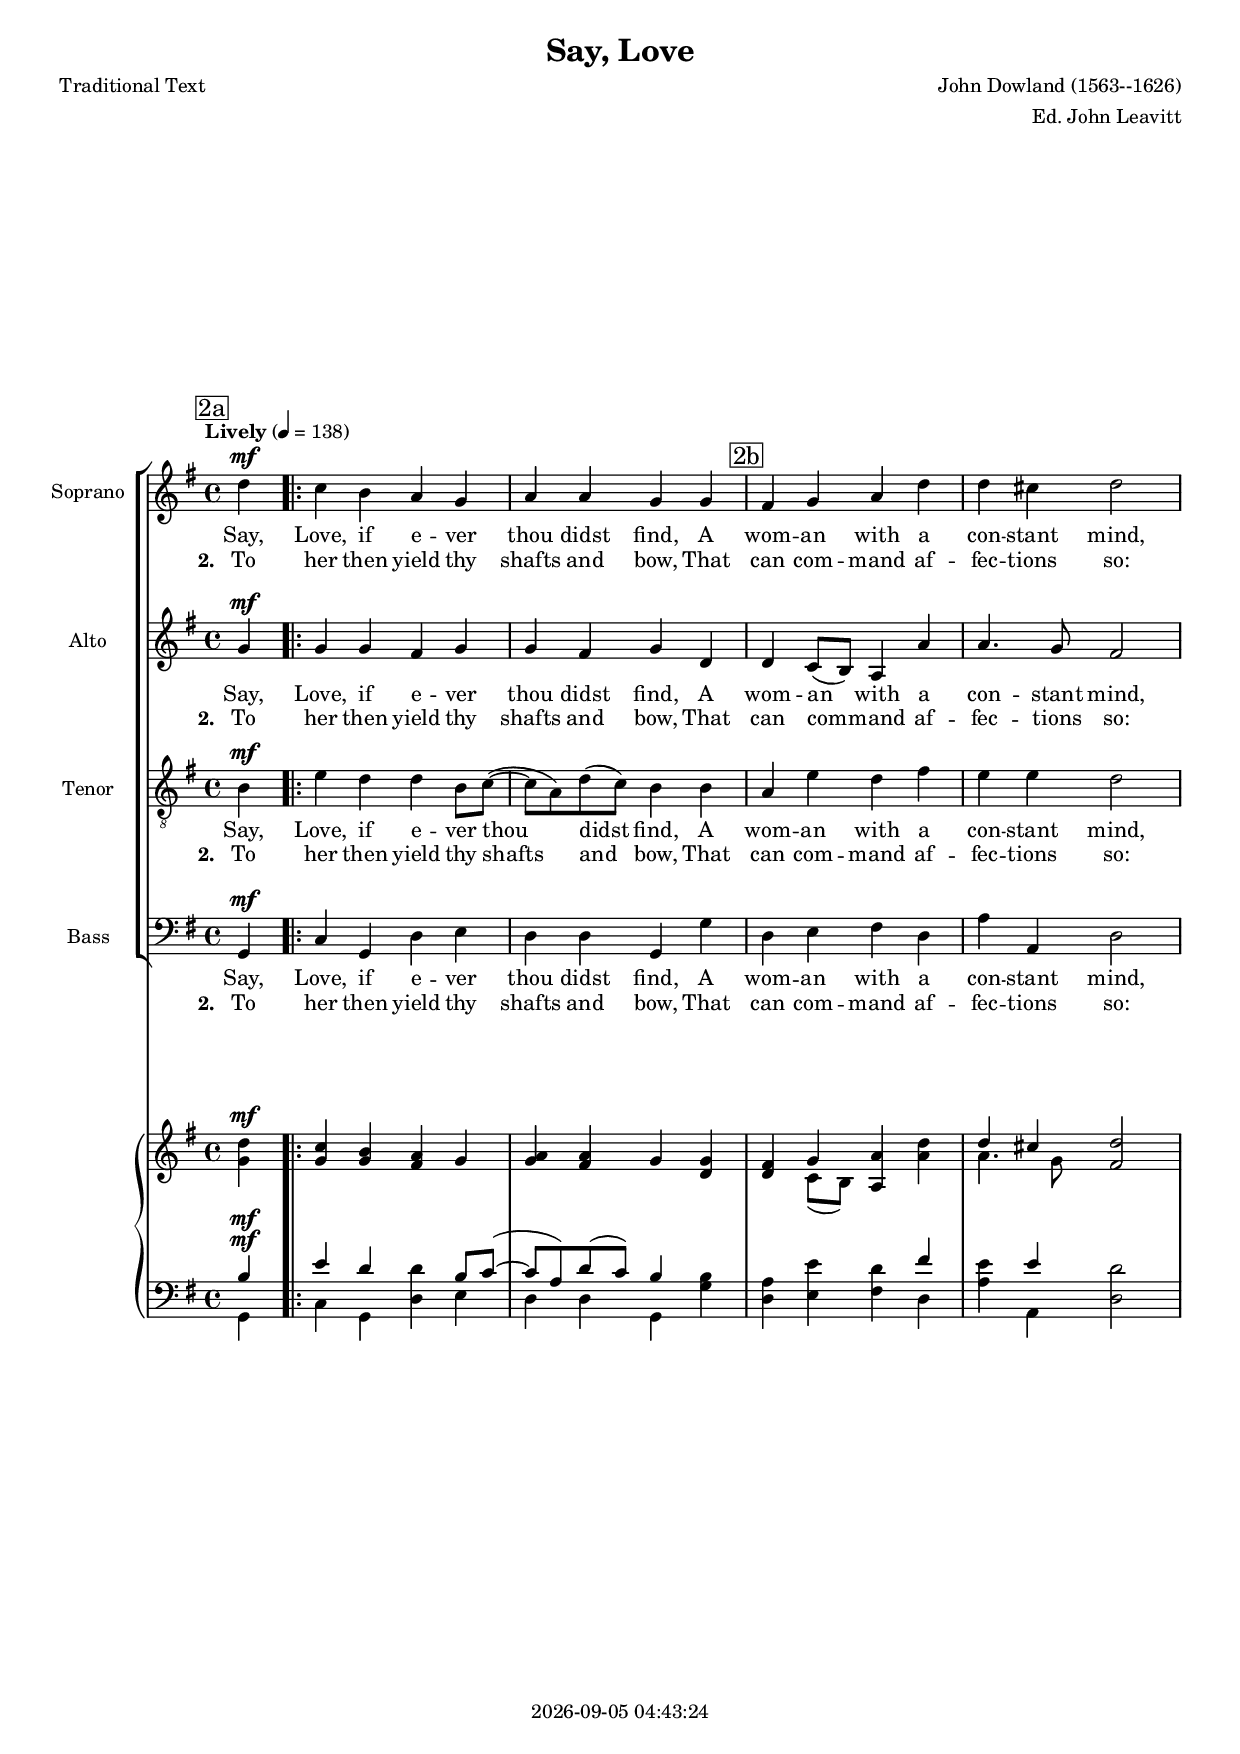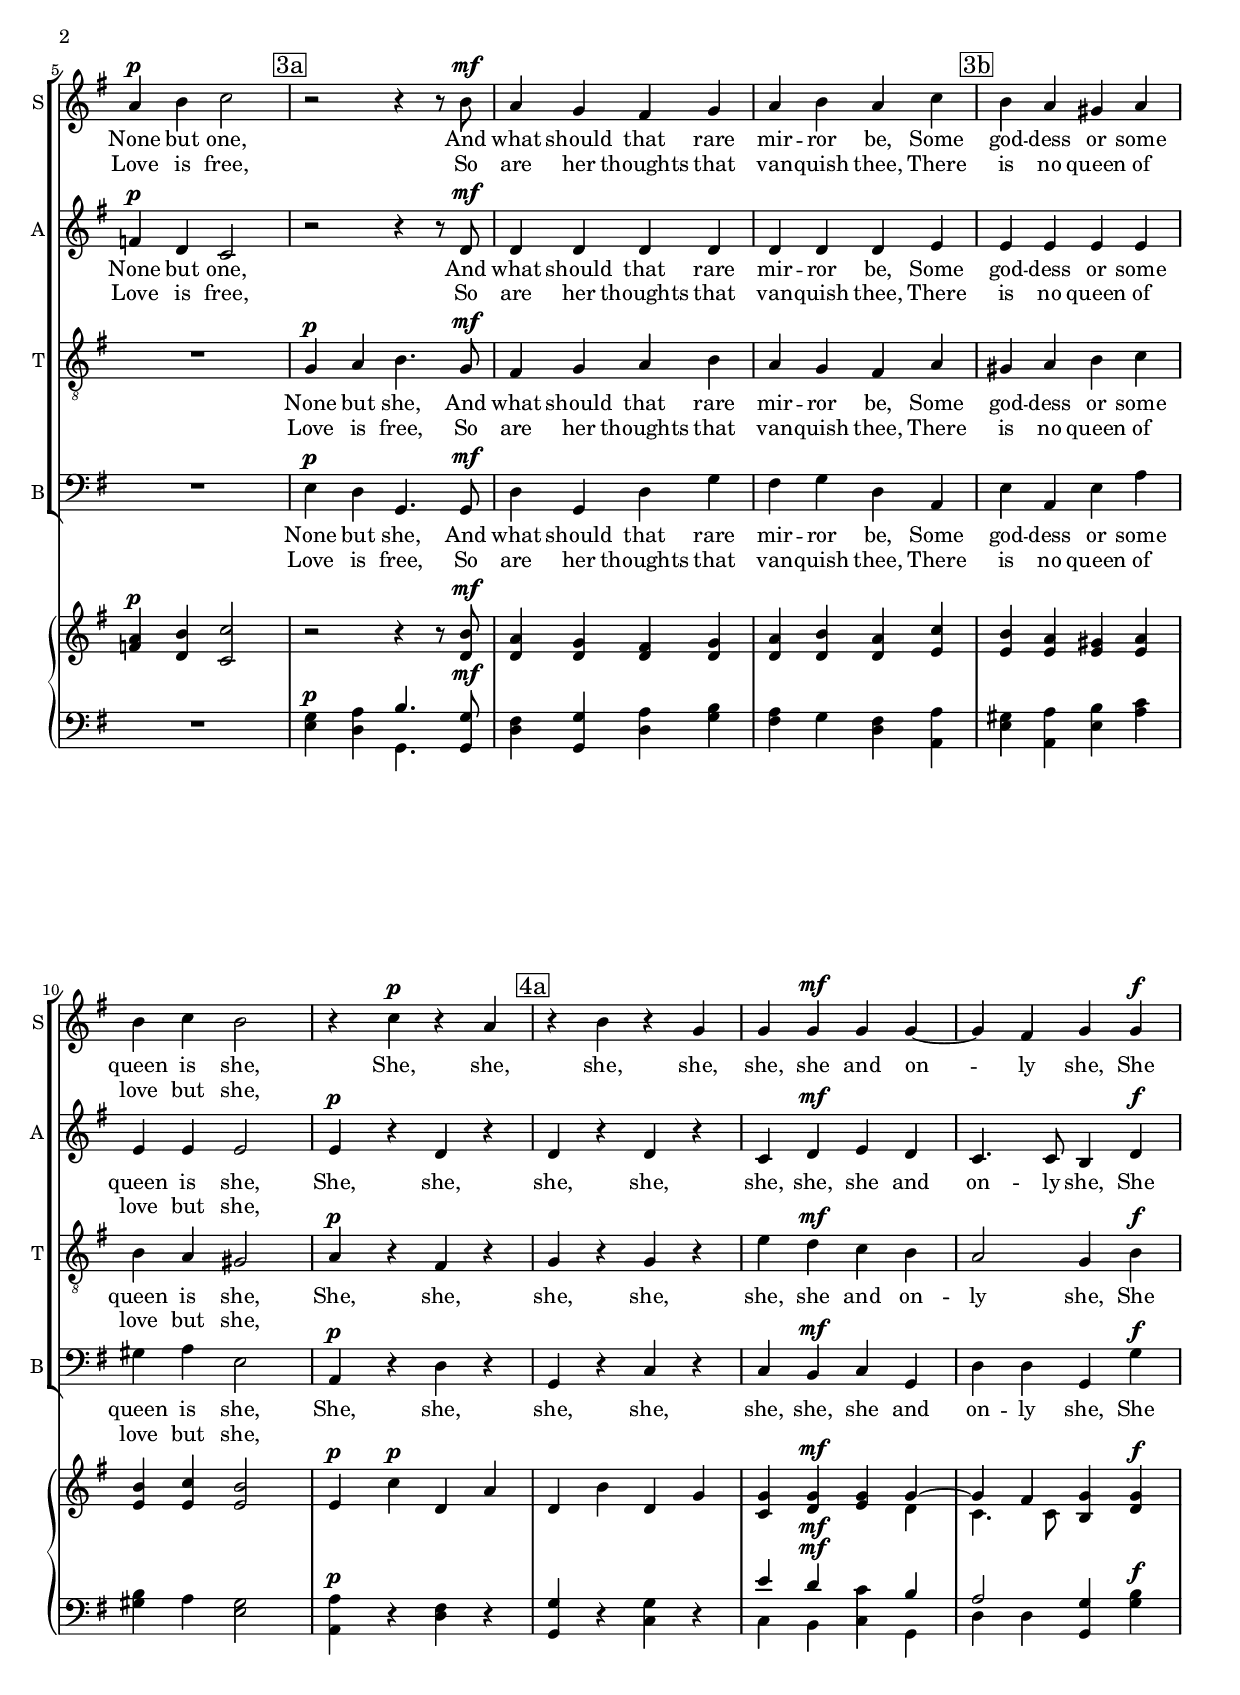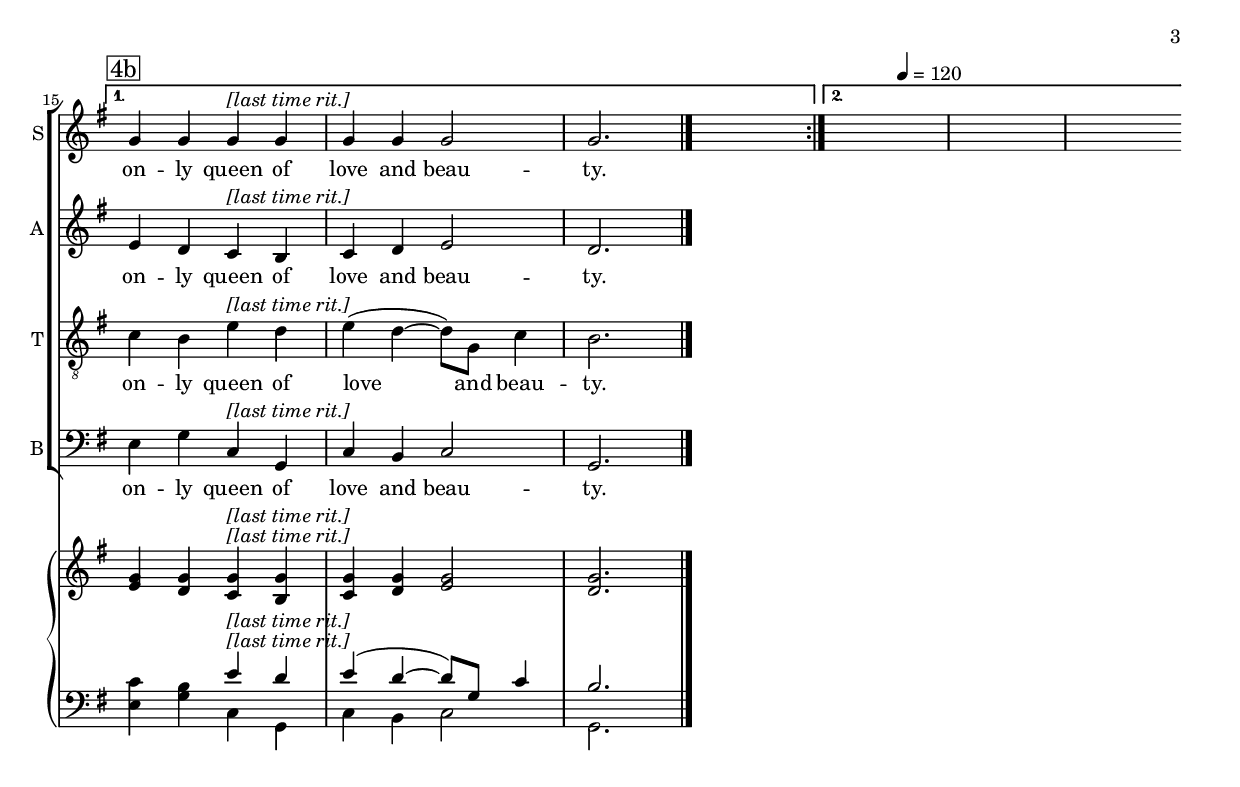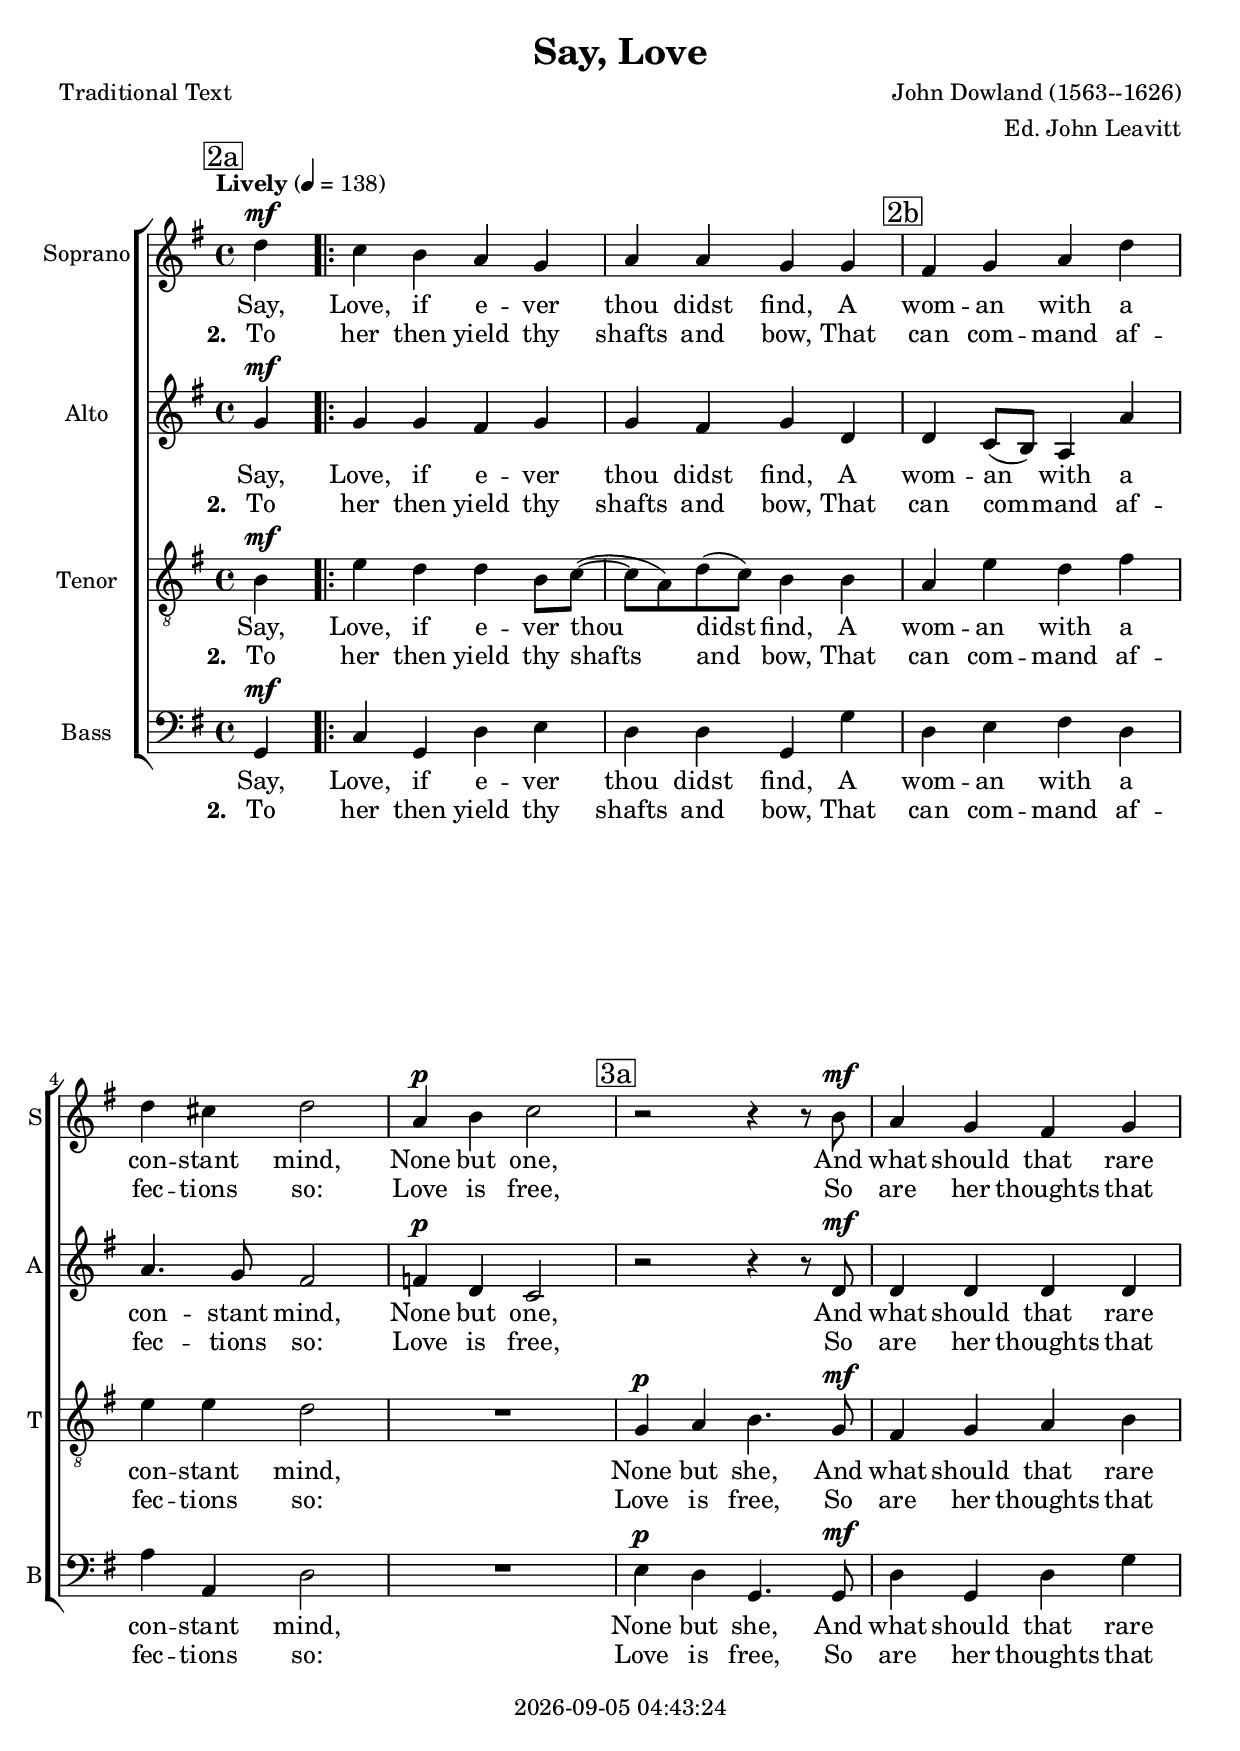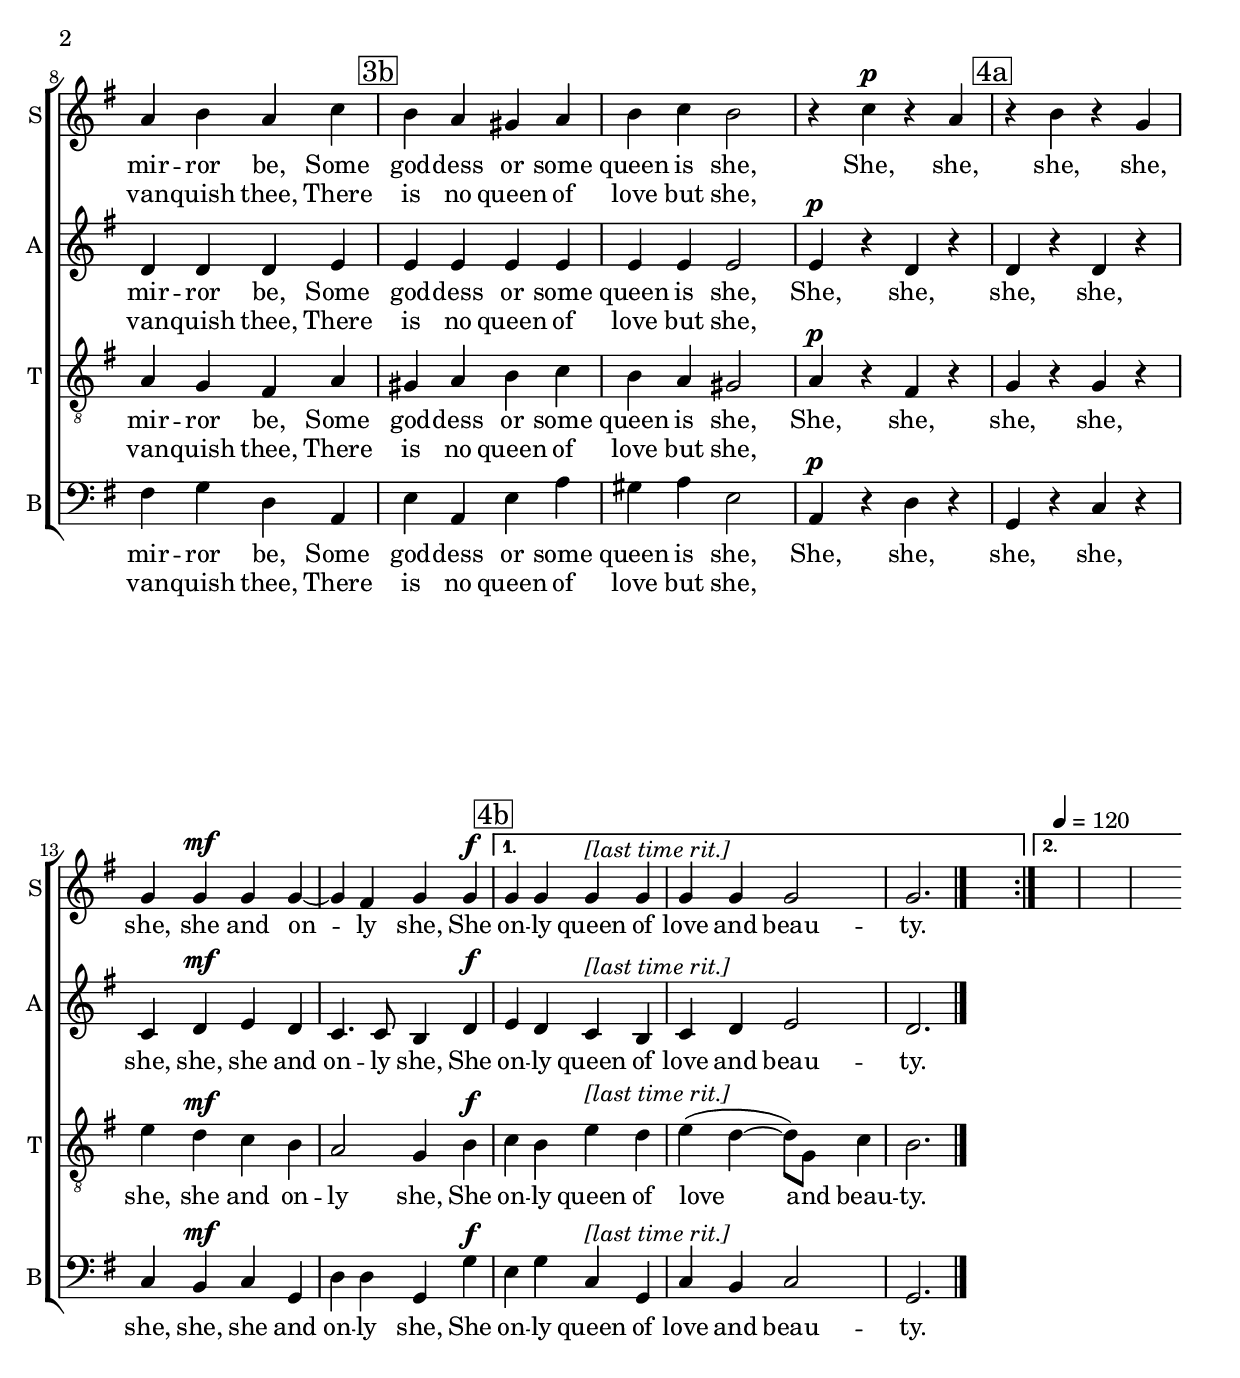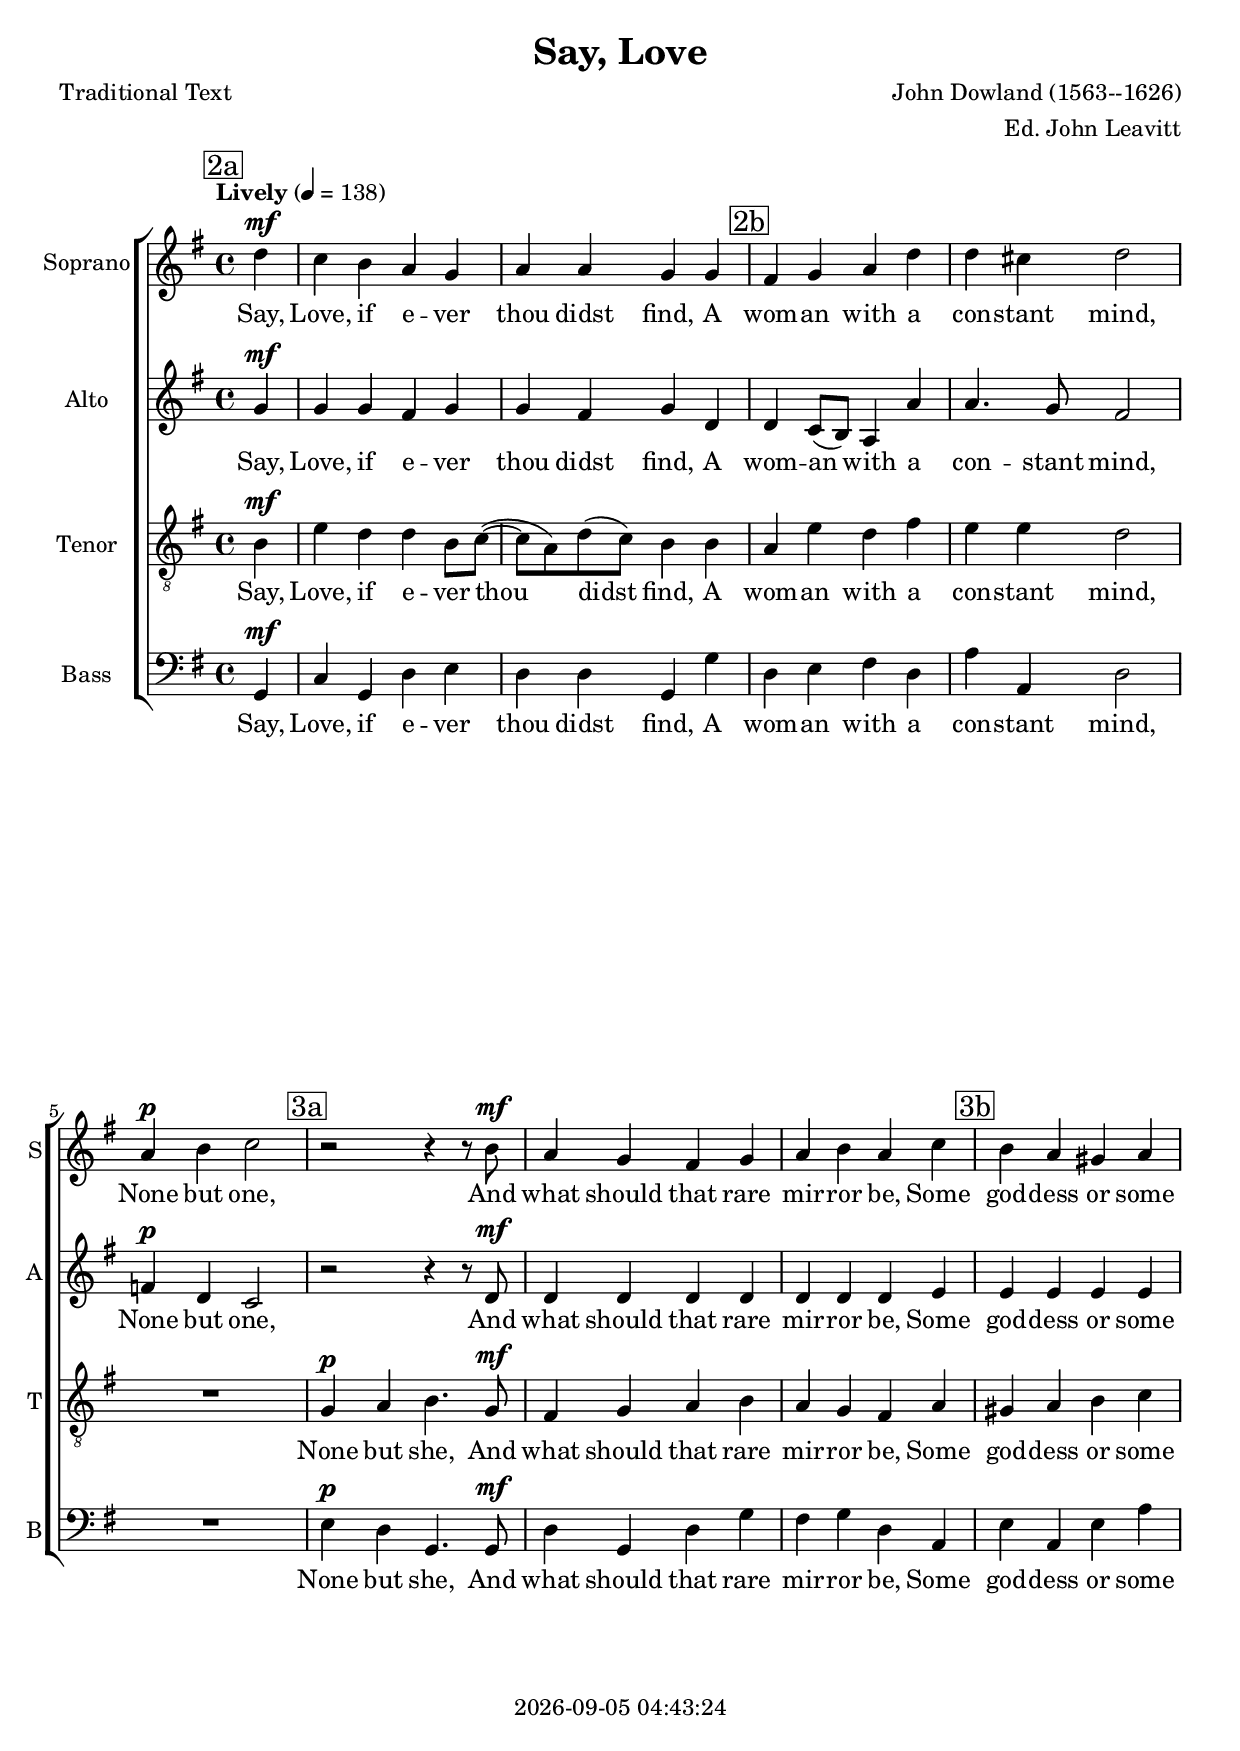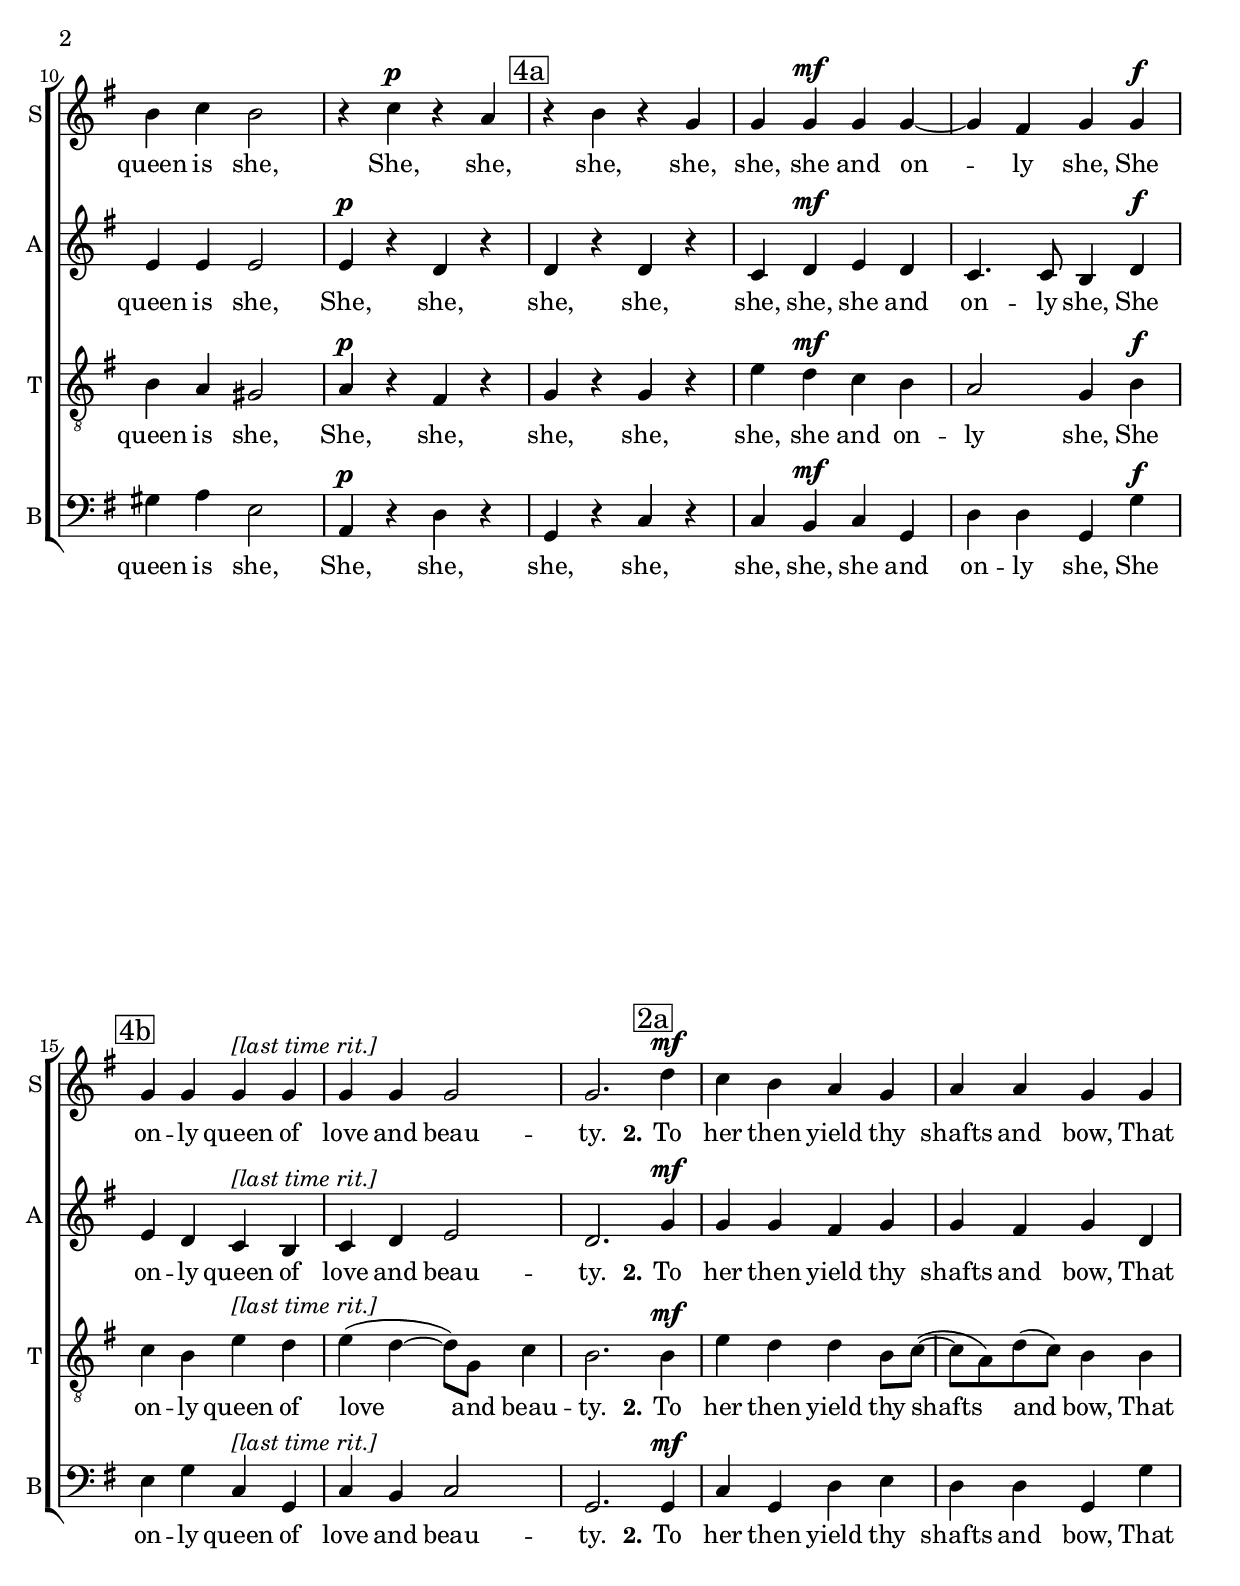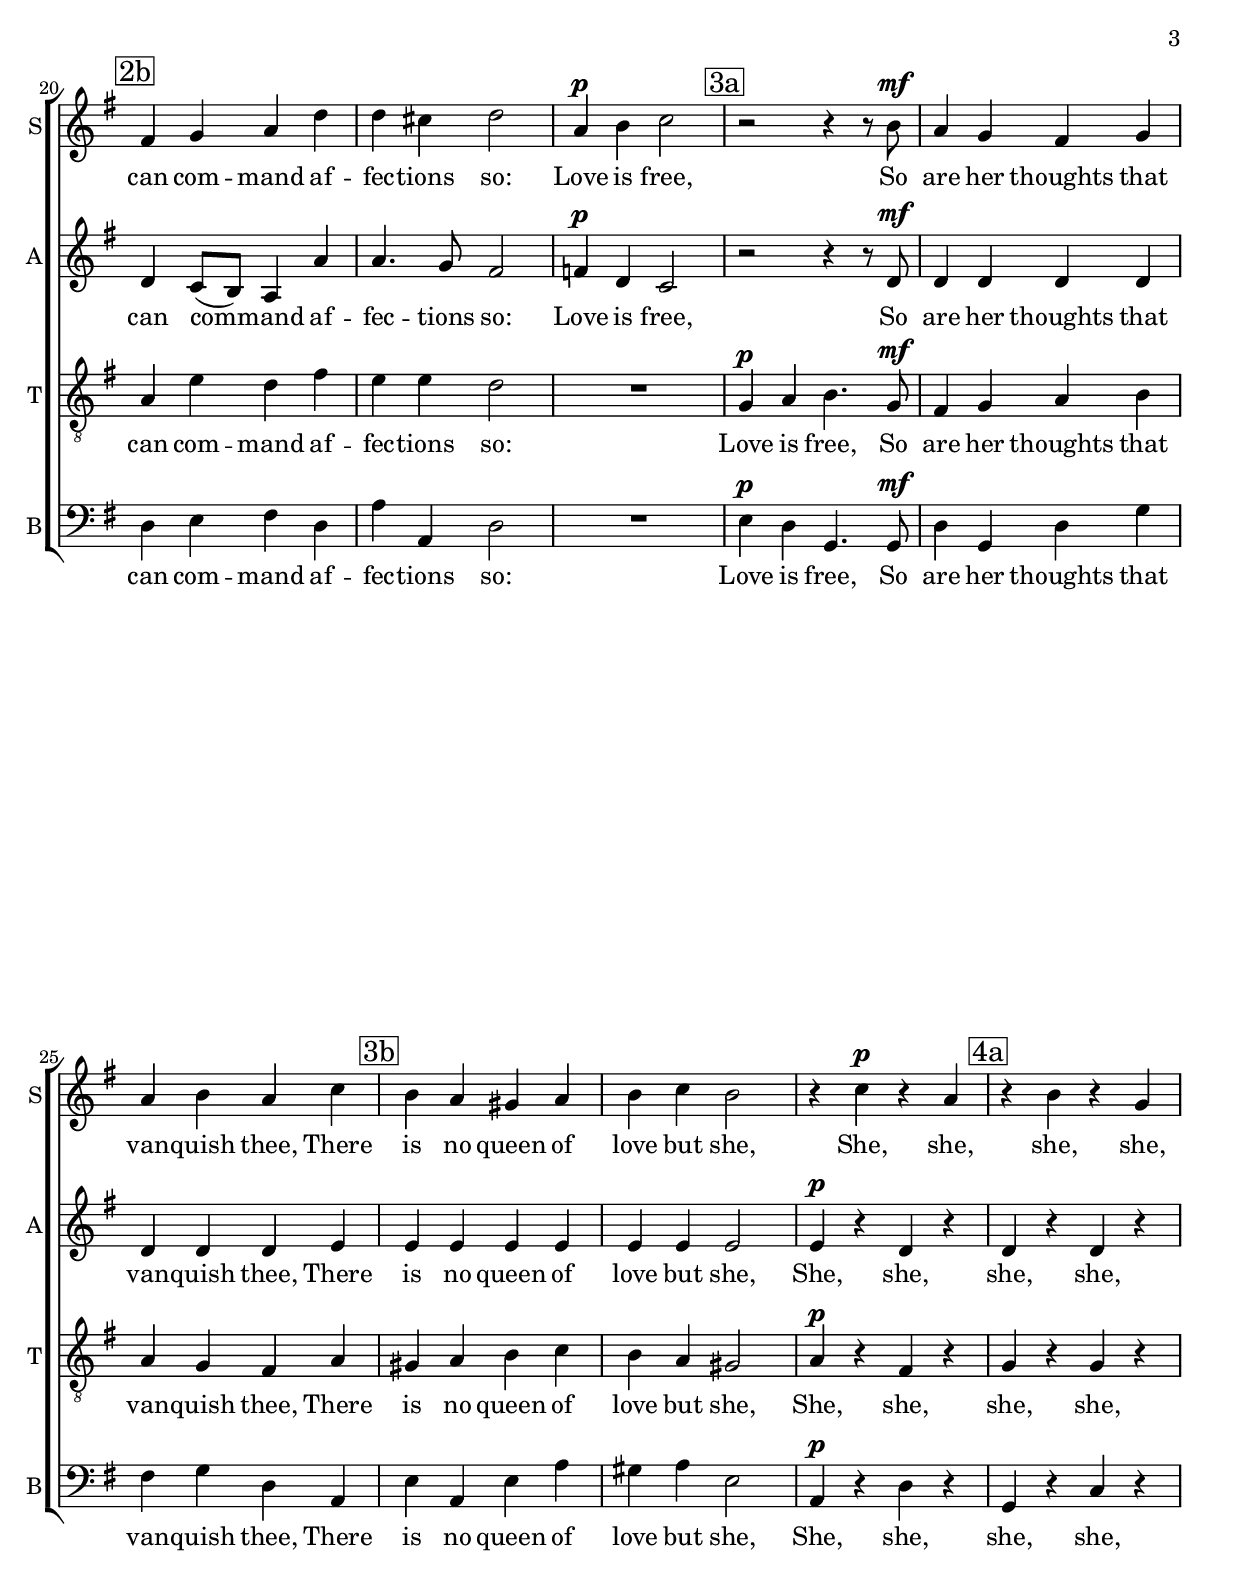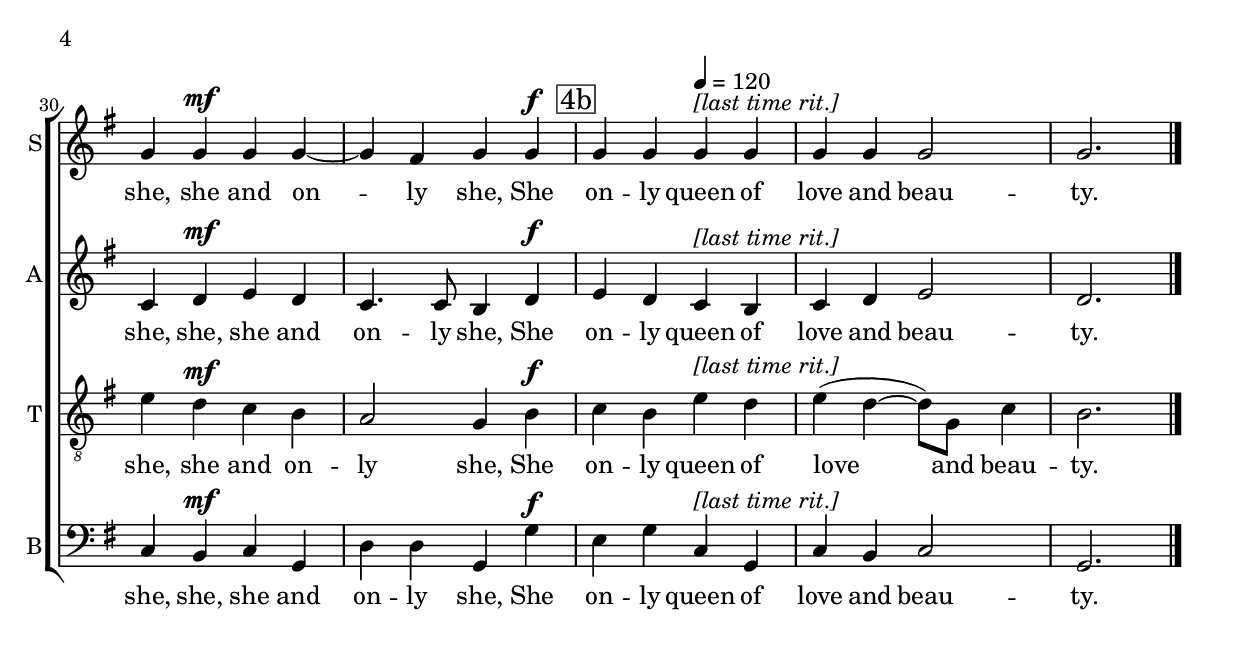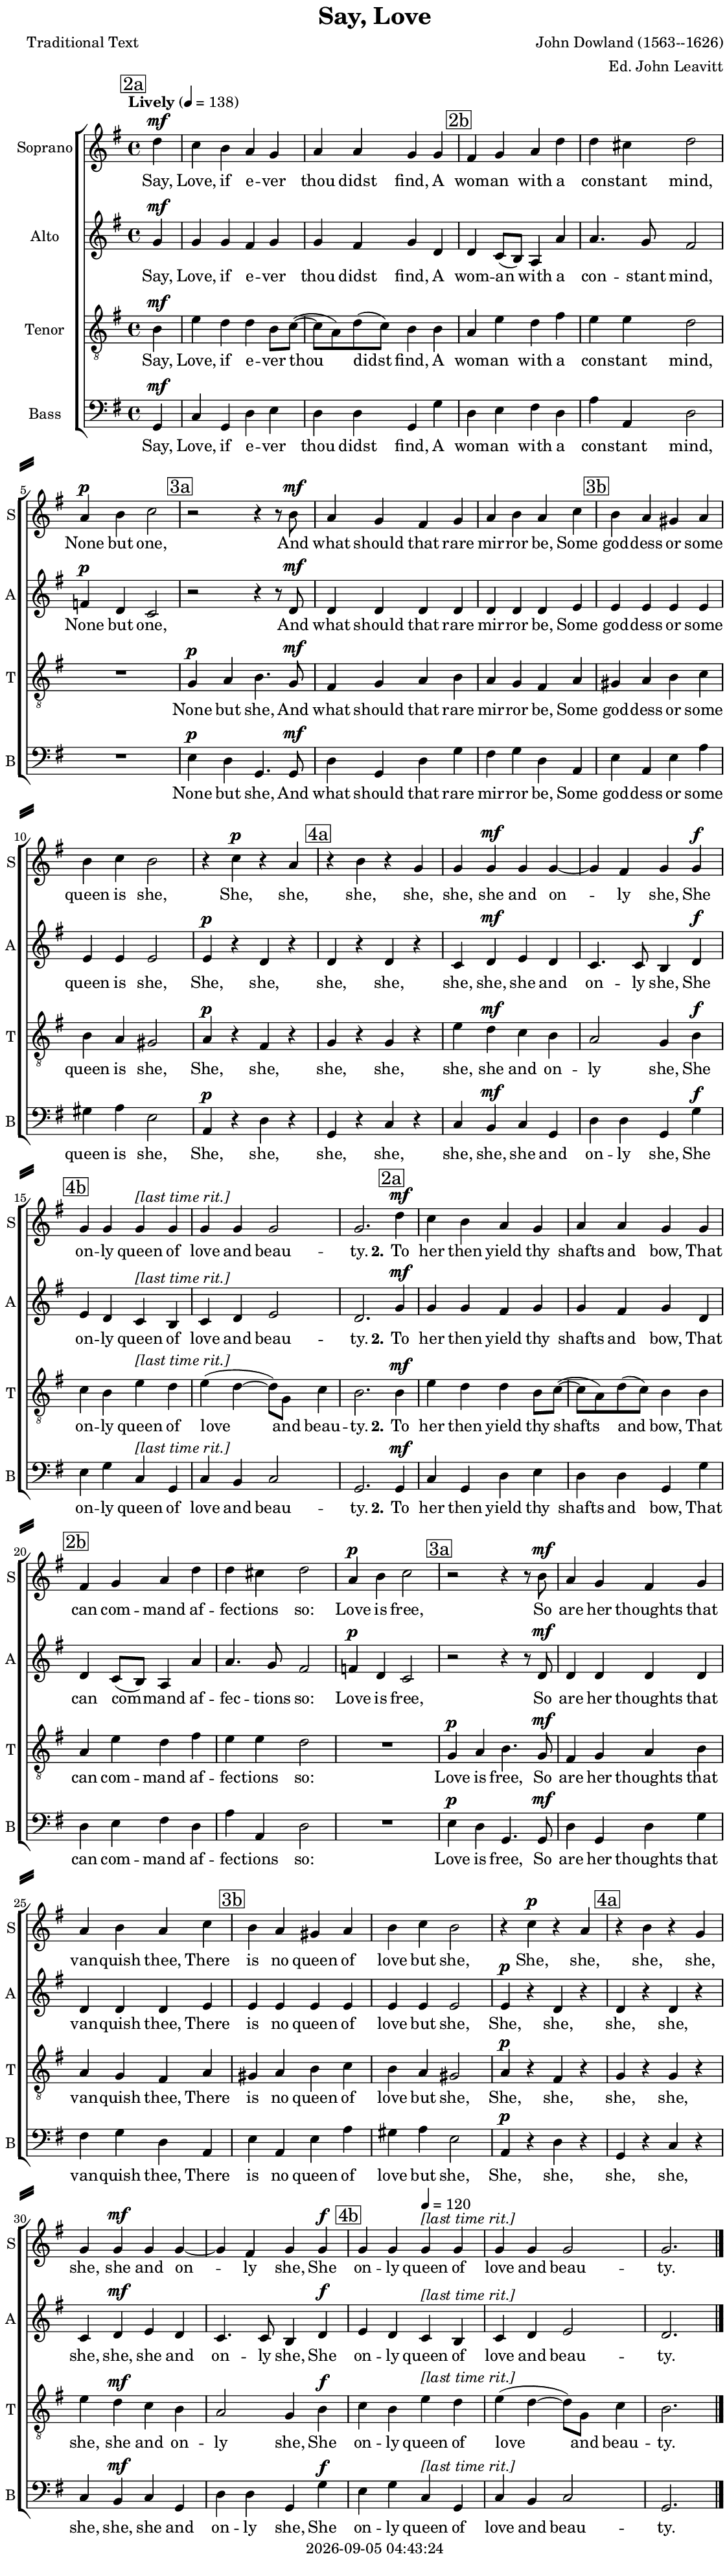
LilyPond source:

\version "2.22.0"

\include "predefined-guitar-fretboards.ly"
\include "articulate.ly"

today = #(strftime "%Y-%m-%d %H:%M:%S" (localtime (current-time)))

\header {
% centered at top
%  dedication  = "dedication"
  title       = "Say, Love"
%  subtitle    = "subtitle"
%  subsubtitle = "subsubtitle"
%  instrument  = "instrument"
  
% arrangement of following lines:
%
%  poet    composer
%  meter   arranger
%  piece       opus

  composer    = "John Dowland (1563--1626)"
  arranger    = "Ed. John Leavitt"
%  opus        = "opus"

  poet        = "Traditional Text"
%  meter       = "meter"
%  piece       = "piece"

% centered at bottom
% tagline     = "tagline" % default lilypond version
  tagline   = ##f
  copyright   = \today
}

global = {
  \key g \major
  \time 4/4
  \partial 4
}

TempoTrack = {
  \tempo Lively 4=138
  s4
%  \set Score.tempoHideNote = ##t
  \repeat volta 2 {
    s1*14
    \alternative {
      {s1*3}
      {s2 \tempo 4=120 s2 | s1 | s2.}
    }
  }
}

RehearsalTrack = {
                                %  \set Score.currentBarNumber = #5
  \repeat volta 2 {
    \mark \markup { \box "2a" } s4 s1*2
    \mark \markup { \box "2b" }    s1*3
    \mark \markup { \box "3a" }    s1*3
    \mark \markup { \box "3b" }    s1*3
    \mark \markup { \box "4a" }    s1*3
    \mark \markup { \box "4b" }    s1*2 s2.
  }
}

soprano = \relative {
  \global
  \repeat volta 2 {
    d''4^\mf | c b a g | a a g g |
    fis4 g a d | d cis d2 | a4^\p b c2 |
    r2 r4 r8 b^\mf | a4 g fis g | a b a c | % 3a
    b4 a gis a | b c b2 | r4 c^\p r a |
    r4 b r g | g g^\mf g g~ | g fis g g^\f | % 4a
    g4 4 4^\markup\italic "[last time rit.]" g | g g g2 | g2.
  }
}

wordsSopOne = \lyricmode {
  Say, Love, if e -- ver thou didst find,
  A wom -- an with a con -- stant mind,
  None but one,
  And what should that rare mir -- ror be,
  Some god -- dess or some queen is she,
}

chorus = \lyricmode {
  She, she, she, she, she, she and on -- ly she,
  She on -- ly queen of love and beau -- ty.
}

wordsSopTwo = \lyricmode {
  \set stanza = "2."
  To her then yield thy shafts and bow,
  That can com -- mand af -- fec -- tions so:
  Love is free,
  So are her thoughts that van -- quish thee,
  There is no queen of love but she,
}

wordsSopMidi = \lyricmode {
  "Say, " "Love, " "if " e "ver " "thou " "didst " "find, "
  "\nA " wom "an " "with " "a " con "stant " "mind, "
  "\nNone " "but " "one, "
  "\nAnd " "what " "should " "that " "rare " mir "ror " "be, "
  "\nSome " god "dess " "or " "some " "queen " "is " "she,\n"

  "\nShe, " "she, " "she, " "she, " "she, " "she " "and " on "ly " "she, "
  "\nShe " on "ly " "queen " "of " "love " "and " beau "ty.\n"

  \set stanza = "2."
  "\nTo " "her " "then " "yield " "thy " "shafts " "and " "bow,\n"
  "\nThat " "can " com "mand " af fec "tions " "so: "
  "\nLove " "is " "free, "
  "\nSo " "are " "her " "thoughts " "that " van "quish " "thee, "
  "\nThere " "is " "no " "queen " "of " "love " "but " "she,\n"

  "\nShe, " "she, " "she, " "she, " "she, " "she " "and " on "ly " "she, "
  "\nShe " on "ly " "queen " "of " "love " "and " beau "ty. "
}

alto = \relative {
  \global
  \repeat volta 2 {
    g'4^\mf | g g fis g | g fis g d |
    d4 c8(b) a4 a' | a4. g8 fis2 | f4^\p d c2 |
    r2 r4 r8 d^\mf | d4 d d d | d d d e | % 3a
    e4 e e e | e e e2 | e4^\p r d r |
    d4 r d r | c d^\mf e d | c4. 8 b4 d4^\f | % 4a
    e4 d c^\markup\italic "[last time rit.]" b  c d e2 | d2. 
  }
  \bar "|."
}

wordsAltoOne = \lyricmode {
  Say, Love, if e -- ver thou didst find,
  A wom -- an with a con -- stant mind,
  None but one,
  And what should that rare mir -- ror be,
  Some god -- dess or some queen is she,
}

wordsAltoTwo = \lyricmode {
  \set stanza = "2."
  To her then yield thy shafts and bow,
  That can com -- mand af -- fec -- tions so:
  Love is free,
  So are her thoughts that van -- quish thee,
  There is no queen of love but she,
}

wordsAltoMidi = \lyricmode {
  "Say, " "Love, " "if " e "ver " "thou " "didst " "find, "
  "\nA " wom "an " "with " "a " con "stant " "mind, "
  "\nNone " "but " "one, "
  "\nAnd " "what " "should " "that " "rare " mir "ror " "be, "
  "\nSome " god "dess " "or " "some " "queen " "is " "she,\n"
  
  "\nShe, " "she, " "she, " "she, " "she, " "she, " "she " "and " on "ly " "she, "
  "\nShe " on "ly " "queen " "of " "love " "and " beau "ty.\n"

  \set stanza = "2."
  "\nTo " "her " "then " "yield " "thy " "shafts " "and " "bow, "
  "\nThat " "can " com "mand " af fec "tions " "so: "
  "\nLove " "is " "free, "
  "\nSo " "are " "her " "thoughts " "that " van "quish " "thee, "
  "\nThere " "is " "no " "queen " "of " "love " "but " "she,\n"

  "\nShe, " "she, " "she, " "she, " "she, " "she, " "she " "and " on "ly " "she, "
  "\nShe " on "ly " "queen " "of " "love " "and " beau "ty. "
}

tenor = \relative {
  \global
  \repeat volta 2 {
    b4^\mf | e d d b8 c~( | c a) d(c) b4 4 |
    a4 e' d fis | e e d2 | R1 |
    g,4^\p a b4. g8^\mf | fis4 g a b | a g fis a | % 3a
    gis4 a b c | b a gis2 | a4^\p r fis r |
    g4 r g r | e' d^\mf c b | a2 g4 b^\f | % 4a
    c4 b e^\markup\italic "[last time rit.]" d  e(d~8) g, c4  b2.
  }
  \bar "|."
}

wordsTenorOne = \lyricmode {
  Say, Love, if e -- ver thou didst find,
  A wom -- an with a con -- stant mind,
  None but she,
  And what should that rare mir -- ror be,
  Some god -- dess or some queen is she,
}

wordsTenorTwo = \lyricmode {
  \set stanza = "2."
  To her then yield thy shafts and bow,
  That can com -- mand af -- fec -- tions so:
  Love is free,
  So are her thoughts that van -- quish thee,
  There is no queen of love but she,
}

wordsTenorMidi = \lyricmode {
  "Say, " "Love, " "if " e "ver " "thou " "didst " "find, "
  "\nA " wom "an " "with " "a " con "stant " "mind, "
  "\nNone " "but " "she, "
  "\nAnd " "what " "should " "that " "rare " mir "ror " "be, "
  "\nSome " god "dess " "or " "some " "queen " "is " "she,\n"

  "\nShe, " "she, " "she, " "she, " "she, " "she " "and " on "ly " "she, "
  "\nShe " on "ly " "queen " "of " "love " "and " beau "ty.\n"

  \set stanza = "2."
  "\nTo " "her " "then " "yield " "thy " "shafts " "and " "bow, "
  "\nThat " "can " com "mand " af fec "tions " "so: "
  "\nLove " "is " "free, "
  "\nSo " "are " "her " "thoughts " "that " van "quish " "thee, "
  "\nThere " "is " "no " "queen " "of " "love " "but " "she,\n"

  "\nShe, " "she, " "she, " "she, " "she, " "she " "and " on "ly " "she, "
  "\nShe " on "ly " "queen " "of " "love " "and " beau "ty. "
}

bass = \relative {
  \global
  \repeat volta 2 {
    g,4^\mf | c g d' e | d d g, g' |
    d4 e fis d | a' a, d2 | R1 |
    e4^\p d g,4. 8^\mf | d'4 g, d' g | fis g d a | % 3a
    e'4 a, e' a | gis a e2 | a,4^\p r d r |
    g,4 r c r | c b^\mf c g | d' d g, g'^\f | % 4a
    e4 g c,^\markup\italic "[last time rit.]" g | c b c2 | g2.
  }
}

wordsBassOne = \lyricmode {
  Say, Love, if e -- ver thou didst find,
  A wom -- an with a con -- stant mind,
  None but she,
  And what should that rare mir -- ror be,
  Some god -- dess or some queen is she,
}

chorusBass = \lyricmode {
  She, she, she, she, she, she, she and on -- ly she,
  She on -- ly queen of love and beau -- ty.
}

wordsBassTwo = \lyricmode {
  \set stanza = "2."
  To her then yield thy shafts and bow,
  That can com -- mand af -- fec -- tions so:
  Love is free,
  So are her thoughts that van -- quish thee,
  There is no queen of love but she,
}

wordsBassMidi = \lyricmode {
  "Say, " "Love, " "if " e "ver " "thou " "didst " "find, "
  "\nA " wom "an " "with " "a " con "stant " "mind, "
  "\nNone " "but " "she, "
  "\nAnd " "what " "should " "that " "rare " mir "ror " "be, "
  "\nSome " god "dess " "or " "some " "queen " "is " "she,\n"

  "\nShe, " "she, " "she, " "she, " "she, " "she, " "she " "and " on "ly " "she, "
  "\nShe " on "ly " "queen " "of " "love " "and " beau "ty.\n"

  \set stanza = "2."
  "\nTo " "her " "then " "yield " "thy " "shafts " "and " "bow, "
  "\nThat " "can " com "mand " af fec "tions " "so: "
  "\nLove " "is " "free, "
  "\nSo " "are " "her " "thoughts " "that " van "quish " "thee, "
  "\nThere " "is " "no " "queen " "of " "love " "but " "she,\n"

  "\nShe, " "she, " "she, " "she, " "she, " "she, " "she " "and " on "ly " "she, "
  "\nShe " on "ly " "queen " "of " "love " "and " beau "ty. "
}

#(set-global-staff-size 17)

\book {
  \bookOutputSuffix "repeat"
  \score {
    <<
      <<
        \new ChoirStaff <<
                                % Single soprano staff
          \new Staff = soprano \with {
            instrumentName = #"Soprano"
            shortInstrumentName = #"S"
          }
          <<
            \new Voice \TempoTrack
            \new Voice \RehearsalTrack
            \new Voice \soprano
            \addlyrics {\wordsSopOne \chorus}
            \addlyrics \wordsSopTwo
          >>
                                % Single alto staff
          \new Staff = alto \with {
            instrumentName = #"Alto"
            shortInstrumentName = #"A"
          }
          <<
            \new Voice \alto
            \addlyrics {\wordsAltoOne \chorusBass}
            \addlyrics \wordsAltoTwo
          >>
                                % Single tenor staff
          \new Staff = tenor \with {
            instrumentName = #"Tenor"
            shortInstrumentName = #"T"
          }
          <<
            \clef "treble_8"
            \new Voice \tenor
            \addlyrics {\wordsTenorOne \chorus}
            \addlyrics  \wordsTenorTwo
          >>
                                % Single bass staff
          \new Staff = bass \with {
            instrumentName = #"Bass"
            shortInstrumentName = #"B"
          }
          <<
            \clef "bass"
            \new Voice \bass
            \addlyrics {\wordsBassOne \chorusBass}
            \addlyrics \wordsBassTwo
          >>
        >>
        \new PianoStaff = piano <<
          \new Staff = pianorh \with {
            printPartCombineTexts = ##f
         }
          <<
            \new Voice \partCombine \soprano \alto
          >>
          \new Staff = pianolh \with {
            printPartCombineTexts = ##f
          }
          <<
            \clef "bass"
            \new Voice \partCombine \tenor \bass
          >>
        >>
      >>
    >>
    \layout {
      indent = 1.5\cm
      \pointAndClickOff
      \context {
        \Staff \RemoveAllEmptyStaves
        barNumberVisibility = #first-bar-number-invisible-save-broken-bars
        \override BarNumber.break-visibility = ##(#f #t #t)
      }
    }
  }
}

#(set-global-staff-size 20)

\book {
  \bookOutputSuffix "repeat-noacc"
  \score {
    <<
      <<
        \new ChoirStaff <<
                                % Single soprano staff
          \new Staff = soprano \with {
            instrumentName = #"Soprano"
            shortInstrumentName = #"S"
          }
          <<
            \new Voice \TempoTrack
            \new Voice \RehearsalTrack
            \new Voice \soprano
            \addlyrics {\wordsSopOne \chorus}
            \addlyrics \wordsSopTwo
          >>
                                % Single alto staff
          \new Staff = alto \with {
            instrumentName = #"Alto"
            shortInstrumentName = #"A"
          }
          <<
            \new Voice \alto
            \addlyrics {\wordsAltoOne \chorusBass}
            \addlyrics \wordsAltoTwo
          >>
                                % Single tenor staff
          \new Staff = tenor \with {
            instrumentName = #"Tenor"
            shortInstrumentName = #"T"
          }
          <<
            \clef "treble_8"
            \new Voice \tenor
            \addlyrics {\wordsTenorOne \chorus}
            \addlyrics  \wordsTenorTwo
          >>
                                % Single bass staff
          \new Staff = bass \with {
            instrumentName = #"Bass"
            shortInstrumentName = #"B"
          }
          <<
            \clef "bass"
            \new Voice \bass
            \addlyrics {\wordsBassOne \chorusBass}
            \addlyrics \wordsBassTwo
          >>
        >>
      >>
    >>
    \layout {
      indent = 1.5\cm
      \pointAndClickOff
      \context {
        \Staff \RemoveAllEmptyStaves
        barNumberVisibility = #first-bar-number-invisible-save-broken-bars
        \override BarNumber.break-visibility = ##(#f #t #t)
      }
    }
  }
}

\book {
  \bookOutputSuffix "single-noacc"
  \score {
   \unfoldRepeats
    <<
      <<
        \new ChoirStaff <<
                                % Single soprano staff
          \new Staff = soprano \with {
            instrumentName = #"Soprano"
            shortInstrumentName = #"S"
          }
          <<
            \new Voice \TempoTrack
            \new Voice \RehearsalTrack
            \new Voice \soprano
            \addlyrics {\wordsSopOne \chorus \wordsSopTwo \chorus}
          >>
                                % Single alto staff
          \new Staff = alto \with {
            instrumentName = #"Alto"
            shortInstrumentName = #"A"
          }
          <<
            \new Voice \alto
            \addlyrics {\wordsAltoOne \chorusBass \wordsAltoTwo \chorusBass}
          >>
                                % Single tenor staff
          \new Staff = tenor \with {
            instrumentName = #"Tenor"
            shortInstrumentName = #"T"
          }
          <<
            \clef "treble_8"
            \new Voice \tenor
            \addlyrics {\wordsTenorOne \chorus \wordsTenorTwo \chorus}
          >>
                                % Single bass staff
          \new Staff = bass \with {
            instrumentName = #"Bass"
            shortInstrumentName = #"B"
          }
          <<
            \clef "bass"
            \new Voice \bass
            \addlyrics {\wordsBassOne \chorusBass \wordsBassTwo \chorusBass}
          >>
        >>
      >>
    >>
    \layout {
      indent = 1.5\cm
      \pointAndClickOff
      \context {
        \Staff \RemoveAllEmptyStaves
        barNumberVisibility = #first-bar-number-invisible-save-broken-bars
        \override BarNumber.break-visibility = ##(#f #t #t)
      }
    }
  }
}

\book {
  \bookOutputSuffix "singlepage"
  \paper {
    top-margin = 0
    left-margin = 7
    right-margin = 1
    paper-width = 190\mm
    page-breaking = #ly:one-page-breaking
    system-system-spacing.basic-distance = #15
    system-separator-markup = \slashSeparator
  }
  \score {
   \unfoldRepeats
    <<
      <<
        \new ChoirStaff <<
                                % Single soprano staff
          \new Staff = soprano \with {
            instrumentName = #"Soprano"
            shortInstrumentName = #"S"
          }
          <<
            \new Voice \TempoTrack
            \new Voice \RehearsalTrack
            \new Voice \soprano
            \addlyrics {\wordsSopOne \chorus \wordsSopTwo \chorus}
          >>
                                % Single alto staff
          \new Staff = alto \with {
            instrumentName = #"Alto"
            shortInstrumentName = #"A"
          }
          <<
            \new Voice \alto
            \addlyrics {\wordsAltoOne \chorusBass \wordsAltoTwo \chorusBass}
          >>
                                % Single tenor staff
          \new Staff = tenor \with {
            instrumentName = #"Tenor"
            shortInstrumentName = #"T"
          }
          <<
            \clef "treble_8"
            \new Voice \tenor
            \addlyrics {\wordsTenorOne \chorus \wordsTenorTwo \chorus}
          >>
                                % Single bass staff
          \new Staff = bass \with {
            instrumentName = #"Bass"
            shortInstrumentName = #"B"
          }
          <<
            \clef "bass"
            \new Voice \bass
            \addlyrics {\wordsBassOne \chorusBass \wordsBassTwo \chorusBass}
          >>
        >>
      >>
    >>
    \layout {
      indent = 1.5\cm
      \pointAndClickOff
      \context {
        \Staff \RemoveAllEmptyStaves
        barNumberVisibility = #first-bar-number-invisible-save-broken-bars
        \override BarNumber.break-visibility = ##(#f #t #t)
      }
    }
  }
}

\book {
  \bookOutputSuffix "midi-sop"
  \score {
   \unfoldRepeats
%   \articulate
    <<
      <<
        \new ChoirStaff <<
                                % Single soprano staff
          \new Staff = soprano \with {
            instrumentName = #"Soprano"
            shortInstrumentName = #"S"
            midiInstrument = "choir aahs"
          }
          <<
            \new Voice \TempoTrack
            \new Voice \soprano
            \addlyrics \wordsSopMidi
          >>
                                % Single alto staff
          \new Staff = alto \with {
            instrumentName = #"Alto"
            shortInstrumentName = #"A"
            midiInstrument = "choir aahs"
          }
          <<
            \new Voice \alto
          >>
                                % Single tenor staff
          \new Staff = tenor \with {
            instrumentName = #"Tenor"
            shortInstrumentName = #"T"
            midiInstrument = "choir aahs"
          }
          <<
            \clef "treble_8"
            \new Voice \tenor
          >>
                                % Single bass staff
          \new Staff = bass \with {
            instrumentName = #"Bass"
            shortInstrumentName = #"B"
            midiInstrument = "choir aahs"
          }
          <<
            \clef "bass"
            \new Voice \bass
          >>
        >>
      >>
    >>
    \midi {}
  }
}

\book {
  \bookOutputSuffix "midi-alto"
  \score {
   \unfoldRepeats
%   \articulate
    <<
      <<
        \new ChoirStaff <<
                                % Single soprano staff
          \new Staff = soprano \with {
            instrumentName = #"Soprano"
            shortInstrumentName = #"S"
            midiInstrument = "choir aahs"
          }
          <<
            \new Voice \TempoTrack
            \new Voice \soprano
          >>
                                % Single alto staff
          \new Staff = alto \with {
            instrumentName = #"Alto"
            shortInstrumentName = #"A"
            midiInstrument = "choir aahs"
          }
          <<
            \new Voice \alto
            \addlyrics \wordsAltoMidi
          >>
                                % Single tenor staff
          \new Staff = tenor \with {
            instrumentName = #"Tenor"
            shortInstrumentName = #"T"
            midiInstrument = "choir aahs"
          }
          <<
            \clef "treble_8"
            \new Voice \tenor
          >>
                                % Single bass staff
          \new Staff = bass \with {
            instrumentName = #"Bass"
            shortInstrumentName = #"B"
            midiInstrument = "choir aahs"
          }
          <<
            \clef "bass"
            \new Voice \bass
          >>
        >>
      >>
    >>
    \midi {}
  }
}

\book {
  \bookOutputSuffix "midi-tenor"
  \score {
   \unfoldRepeats
%   \articulate
    <<
      <<
        \new ChoirStaff <<
                                % Single soprano staff
          \new Staff = soprano \with {
            instrumentName = #"Soprano"
            shortInstrumentName = #"S"
            midiInstrument = "choir aahs"
          }
          <<
            \new Voice \TempoTrack
            \new Voice \soprano
          >>
                                % Single alto staff
          \new Staff = alto \with {
            instrumentName = #"Alto"
            shortInstrumentName = #"A"
            midiInstrument = "choir aahs"
          }
          <<
            \new Voice \alto
          >>
                                % Single tenor staff
          \new Staff = tenor \with {
            instrumentName = #"Tenor"
            shortInstrumentName = #"T"
            midiInstrument = "choir aahs"
          }
          <<
            \clef "treble_8"
            \new Voice \tenor
            \addlyrics \wordsTenorMidi
          >>
                                % Single bass staff
          \new Staff = bass \with {
            instrumentName = #"Bass"
            shortInstrumentName = #"B"
            midiInstrument = "choir aahs"
          }
          <<
            \clef "bass"
            \new Voice \bass
          >>
        >>
      >>
    >>
    \midi {}
  }
}

\book {
  \bookOutputSuffix "midi-bass"
  \score {
   \unfoldRepeats
%   \articulate
    <<
      <<
        \new ChoirStaff <<
                                % Single soprano staff
          \new Staff = soprano \with {
            instrumentName = #"Soprano"
            shortInstrumentName = #"S"
            midiInstrument = "choir aahs"
          }
          <<
            \new Voice \TempoTrack
            \new Voice \soprano
          >>
                                % Single alto staff
          \new Staff = alto \with {
            instrumentName = #"Alto"
            shortInstrumentName = #"A"
            midiInstrument = "choir aahs"
          }
          <<
            \new Voice \alto
          >>
                                % Single tenor staff
          \new Staff = tenor \with {
            instrumentName = #"Tenor"
            shortInstrumentName = #"T"
            midiInstrument = "choir aahs"
          }
          <<
            \clef "treble_8"
            \new Voice \tenor
          >>
                                % Single bass staff
          \new Staff = bass \with {
            instrumentName = #"Bass"
            shortInstrumentName = #"B"
            midiInstrument = "choir aahs"
          }
          <<
            \clef "bass"
            \new Voice \bass
            \addlyrics \wordsBassMidi
          >>
        >>
      >>
    >>
    \midi {}
  }
}
